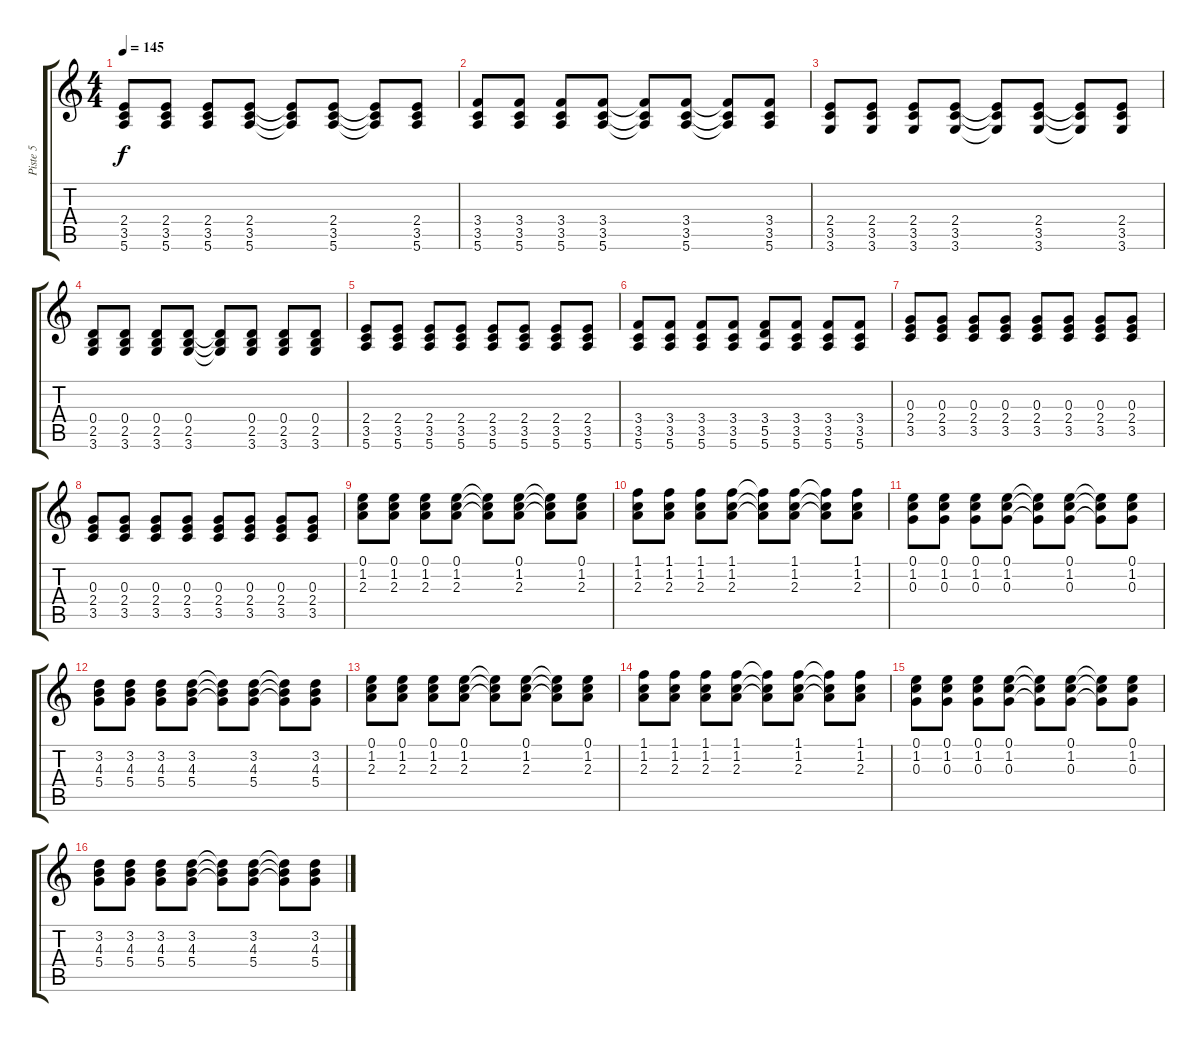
\track ("Piste 5" "Piste 5") {instrument distortionguitar}
\staff {score tabs}
\tuning (E4 B3 G3 D3 A2 E2) {hide}
\ts (4 4)
\tempo 145
\clef g2
\ks c
(2.4 3.5 5.6).8{dy f} (2.4 3.5 5.6).8 (2.4 3.5 5.6).8 (2.4 3.5 5.6).8 (2.4{t} 3.5{t} 5.6{t}).8 (2.4 3.5 5.6).8 (2.4{t} 3.5{t} 5.6{t}).8 (2.4 3.5 5.6).8 |
(3.4 3.5 5.6).8 (3.4 3.5 5.6).8 (3.4 3.5 5.6).8 (3.4 3.5 5.6).8 (3.4{t} 3.5{t} 5.6{t}).8 (3.4 3.5 5.6).8 (3.4{t} 3.5{t} 5.6{t}).8 (3.4 3.5 5.6).8 |
(2.4 3.5 3.6).8 (2.4 3.5 3.6).8 (2.4 3.5 3.6).8 (2.4 3.5 3.6).8 (2.4{t} 3.5{t} 3.6{t}).8 (2.4 3.5 3.6).8 (2.4{t} 3.5{t} 3.6{t}).8 (2.4 3.5 3.6).8 |
(0.4 2.5 3.6).8 (0.4 2.5 3.6).8 (0.4 2.5 3.6).8 (0.4 2.5 3.6).8 (0.4{t} 2.5{t} 3.6{t}).8 (0.4 2.5 3.6).8 (0.4 2.5 3.6).8 (0.4 2.5 3.6).8 |
(2.4 3.5 5.6).8 (2.4 3.5 5.6).8 (2.4 3.5 5.6).8 (2.4 3.5 5.6).8 (2.4 3.5 5.6).8 (2.4 3.5 5.6).8 (2.4 3.5 5.6).8 (2.4 3.5 5.6).8 |
(3.4 3.5 5.6).8 (3.4 3.5 5.6).8 (3.4 3.5 5.6).8 (3.4 3.5 5.6).8 (3.4 5.5 5.6).8 (3.4 3.5 5.6).8 (3.4 3.5 5.6).8 (3.4 3.5 5.6).8 |
(0.3 2.4 3.5).8 (0.3 2.4 3.5).8 (0.3 2.4 3.5).8 (0.3 2.4 3.5).8 (0.3 2.4 3.5).8 (0.3 2.4 3.5).8 (0.3 2.4 3.5).8 (0.3 2.4 3.5).8 |
(0.3 2.4 3.5).8 (0.3 2.4 3.5).8 (0.3 2.4 3.5).8 (0.3 2.4 3.5).8 (0.3 2.4 3.5).8 (0.3 2.4 3.5).8 (0.3 2.4 3.5).8 (0.3 2.4 3.5).8 |
(0.1 1.2 2.3).8 (0.1 1.2 2.3).8 (0.1 1.2 2.3).8 (0.1 1.2 2.3).8 (0.1{t} 1.2{t} 2.3{t}).8 (0.1 1.2 2.3).8 (0.1{t} 1.2{t} 2.3{t}).8 (0.1 1.2 2.3).8 |
(1.1 1.2 2.3).8 (1.1 1.2 2.3).8 (1.1 1.2 2.3).8 (1.1 1.2 2.3).8 (1.1{t} 1.2{t} 2.3{t}).8 (1.1 1.2 2.3).8 (1.1{t} 1.2{t} 2.3{t}).8 (1.1 1.2 2.3).8 |
(0.1 1.2 0.3).8 (0.1 1.2 0.3).8 (0.1 1.2 0.3).8 (0.1 1.2 0.3).8 (0.1{t} 1.2{t} 0.3{t}).8 (0.1 1.2 0.3).8 (0.1{t} 1.2{t} 0.3{t}).8 (0.1 1.2 0.3).8 |
(3.2 4.3 5.4).8 (3.2 4.3 5.4).8 (3.2 4.3 5.4).8 (3.2 4.3 5.4).8 (3.2{t} 4.3{t} 5.4{t}).8 (3.2 4.3 5.4).8 (3.2{t} 4.3{t} 5.4{t}).8 (3.2 4.3 5.4).8 |
(0.1 1.2 2.3).8 (0.1 1.2 2.3).8 (0.1 1.2 2.3).8 (0.1 1.2 2.3).8 (0.1{t} 1.2{t} 2.3{t}).8 (0.1 1.2 2.3).8 (0.1{t} 1.2{t} 2.3{t}).8 (0.1 1.2 2.3).8 |
(1.1 1.2 2.3).8 (1.1 1.2 2.3).8 (1.1 1.2 2.3).8 (1.1 1.2 2.3).8 (1.1{t} 1.2{t} 2.3{t}).8 (1.1 1.2 2.3).8 (1.1{t} 1.2{t} 2.3{t}).8 (1.1 1.2 2.3).8 |
(0.1 1.2 0.3).8 (0.1 1.2 0.3).8 (0.1 1.2 0.3).8 (0.1 1.2 0.3).8 (0.1{t} 1.2{t} 0.3{t}).8 (0.1 1.2 0.3).8 (0.1{t} 1.2{t} 0.3{t}).8 (0.1 1.2 0.3).8 |
(3.2 4.3 5.4).8 (3.2 4.3 5.4).8 (3.2 4.3 5.4).8 (3.2 4.3 5.4).8 (3.2{t} 4.3{t} 5.4{t}).8 (3.2 4.3 5.4).8 (3.2{t} 4.3{t} 5.4{t}).8 (3.2 4.3 5.4).8
